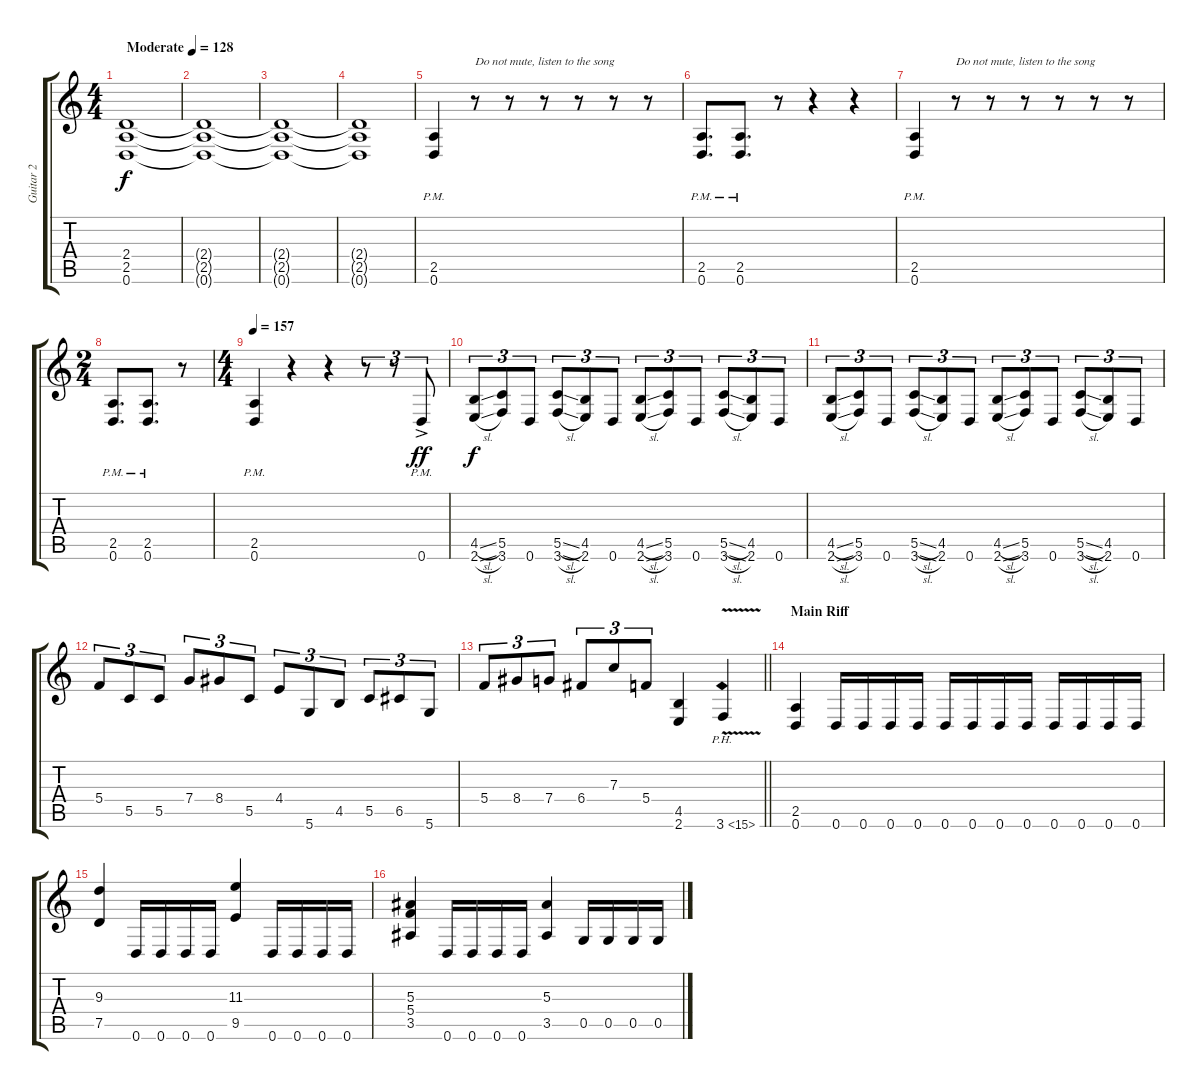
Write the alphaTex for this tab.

\track ("Guitar 2" "Guitar 2") {instrument overdrivenguitar}
\staff {score tabs}
\tuning (D4 A3 F3 C3 G2 D2) {hide}
\ts (4 4)
\tempo (128 "Moderate")
\clef g2
\ks c
(2.4 2.5 0.6).1{dy f instrument overdrivenguitar} |
(2.4{t} 2.5{t} 0.6{t}).1 |
(2.4{t} 2.5{t} 0.6{t}).1 |
(2.4{t} 2.5{t} 0.6{t}).1 |
(2.5{pm} 0.6{pm}).4 r.8{txt "Do not mute, listen to the song"} r.8 r.8 r.8 r.8 r.8 |
(2.5{pm} 0.6{pm}).8{d} (2.5{pm} 0.6{pm}).8{d} r.8 r.4 r.4 |
(2.5{pm} 0.6{pm}).4 r.8{txt "Do not mute, listen to the song"} r.8 r.8 r.8 r.8 r.8 |
\ts (2 4)
(2.5{pm} 0.6{pm}).8{d} (2.5{pm} 0.6{pm}).8{d} r.8 |
\ts (4 4)
\tempo 157
(2.5{pm} 0.6{pm}).4 r.4 r.4 r.8{tu (3 2)} r.8{tu (3 2)} 0.6{ac pm}.8{tu (3 2) dy ff} |
(4.5{sl} 2.6{sl}).8{tu (3 2) dy f} (5.5 3.6).8{tu (3 2)} 0.6.8{tu (3 2)} (5.5{sl} 3.6{sl}).8{tu (3 2)} (4.5 2.6).8{tu (3 2)} 0.6.8{tu (3 2)} (4.5{sl} 2.6{sl}).8{tu (3 2)} (5.5 3.6).8{tu (3 2)} 0.6.8{tu (3 2)} (5.5{sl} 3.6{sl}).8{tu (3 2)} (4.5 2.6).8{tu (3 2)} 0.6.8{tu (3 2)} |
(4.5{sl} 2.6{sl}).8{tu (3 2)} (5.5 3.6).8{tu (3 2)} 0.6.8{tu (3 2)} (5.5{sl} 3.6{sl}).8{tu (3 2)} (4.5 2.6).8{tu (3 2)} 0.6.8{tu (3 2)} (4.5{sl} 2.6{sl}).8{tu (3 2)} (5.5 3.6).8{tu (3 2)} 0.6.8{tu (3 2)} (5.5{sl} 3.6{sl}).8{tu (3 2)} (4.5 2.6).8{tu (3 2)} 0.6.8{tu (3 2)} |
5.4.8{tu (3 2)} 5.5.8{tu (3 2)} 5.5.8{tu (3 2)} 7.4.8{tu (3 2)} 8.4.8{tu (3 2)} 5.5.8{tu (3 2)} 4.4.8{tu (3 2)} 5.6.8{tu (3 2)} 4.5.8{tu (3 2)} 5.5.8{tu (3 2)} 6.5.8{tu (3 2)} 5.6.8{tu (3 2)} |
\barLineRight lightlight
5.4.8{tu (3 2)} 8.4.8{tu (3 2)} 7.4.8{tu (3 2)} 6.4.8{tu (3 2)} 7.3.8{tu (3 2)} 5.4.8{tu (3 2)} (4.5 2.6).4 3.6{ph 12 v}.4{instrument guitarharmonics} |
\section ("" "Main Riff")
(2.5 0.6).4{instrument overdrivenguitar} 0.6.16 0.6.16 0.6.16 0.6.16 0.6.16 0.6.16 0.6.16 0.6.16 0.6.16 0.6.16 0.6.16 0.6.16 |
(9.3 7.5).4 0.6.16 0.6.16 0.6.16 0.6.16 (11.3 9.5).4 0.6.16 0.6.16 0.6.16 0.6.16 |
(5.3 5.4 3.5).4 0.6.16 0.6.16 0.6.16 0.6.16 (5.3 3.5).4 0.5.16 0.5.16 0.5.16 0.5.16
